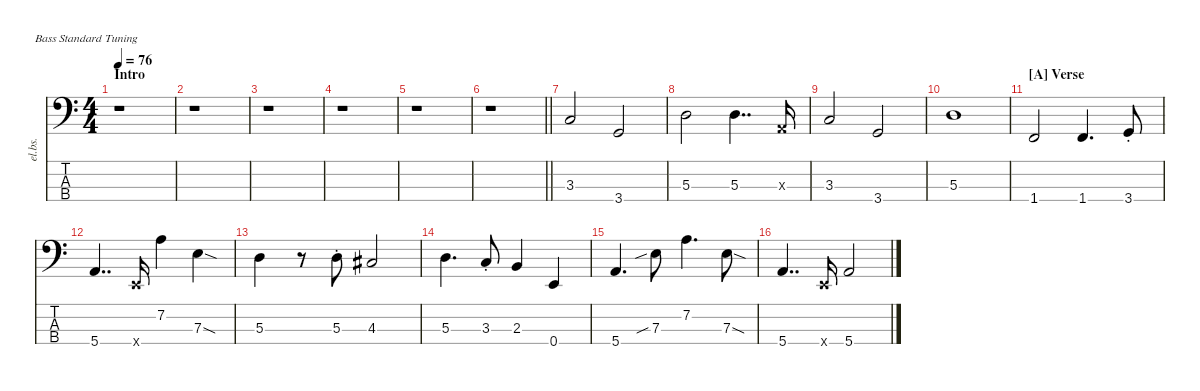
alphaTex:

\defaultSystemsLayout 4
\hideDynamics
\bracketExtendMode nobrackets
\track ("Electric Bass" "el.bs.") {mute instrument electricbassfinger}
\staff {score tabs}
\tuning (G2 D2 A1 E1)
\ts (4 4)
\beaming (8 2 2 2 2)
\section ("" "Intro")
\tempo 76
\clef f4
\ks c
r.1{dy mf instrument electricbassfinger beam Down} |
r.1{beam Down} |
r.1{beam Down} |
r.1{beam Down} |
r.1{beam Down} |
\barLineRight lightlight
r.1{beam Down} |
3.3.2{beam Up} 3.4.2{beam Up} |
5.3.2{beam Down} 5.3.4{dd beam Down} 0.3{x}.16{beam Up} |
3.3.2{beam Up} 3.4.2{beam Up} |
5.3.1{beam Down} |
\section ("A" "Verse")
1.4.2{beam Up} 1.4.4{d beam Up} 3.4{st}.8{beam Up} |
5.4.4{dd beam Up} 0.4{x}.16{beam Up} 7.2.4{beam Down} 7.3{sod}.4{beam Down} |
5.3.4{beam Down} r.8{beam Down} 5.3{st}.8{beam Down} 4.3{acc #}.2{beam Up} |
5.3.4{d beam Down} 3.3{st}.8{beam Up} 2.3.4{beam Up} 0.4.4{beam Up} |
5.4.4{d beam Up} 7.3{sib}.8{beam Down} 7.2.4{d beam Down} 7.3{sod}.8{beam Down} |
5.4.4{dd beam Up} 0.4{x}.16{beam Up} 5.4.2{beam Up}
